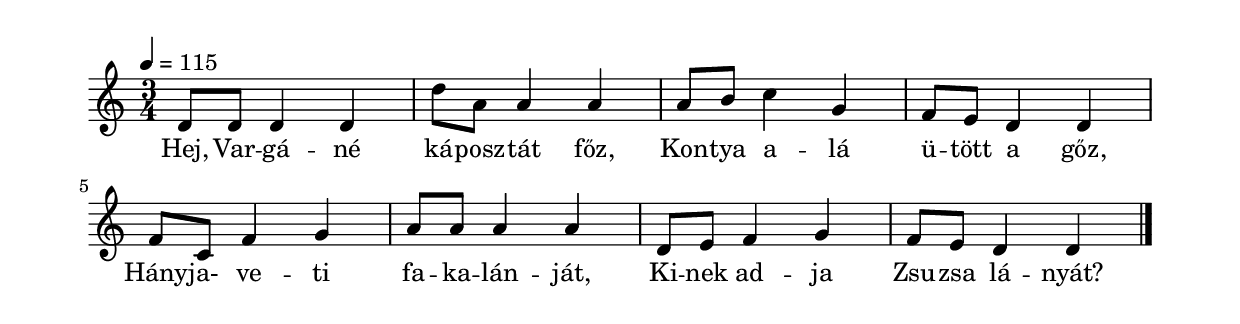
\paper {
  indent = 0\mm
  line-width = 180\mm
  oddHeaderMarkup = ""
  evenHeaderMarkup = ""
  oddFooterMarkup = ""
  evenFooterMarkup = ""
}

\score{
\relative c' {
\numericTimeSignature
\time 3/4
\key c \major
\tempo 4 = 115
d8 d d4 d d'8 a a4 a a8 b c4 g f8 e d4 d \break
f8 c f4 g a8 a a4 a d,8 e f4 g f8 e d4 d\bar "|."
} 
\addlyrics {
  Hej, Var -- gá -- né ká -- posz -- tát főz,
  Kon -- tya a -- lá ü -- tött a gőz, 
  Hány -- ja- ve -- ti fa -- ka -- lán -- ját,
  Ki -- nek ad -- ja Zsu -- zsa lá -- nyát?
  } 

\midi { }
\layout { }
}

\version "2.17.4"